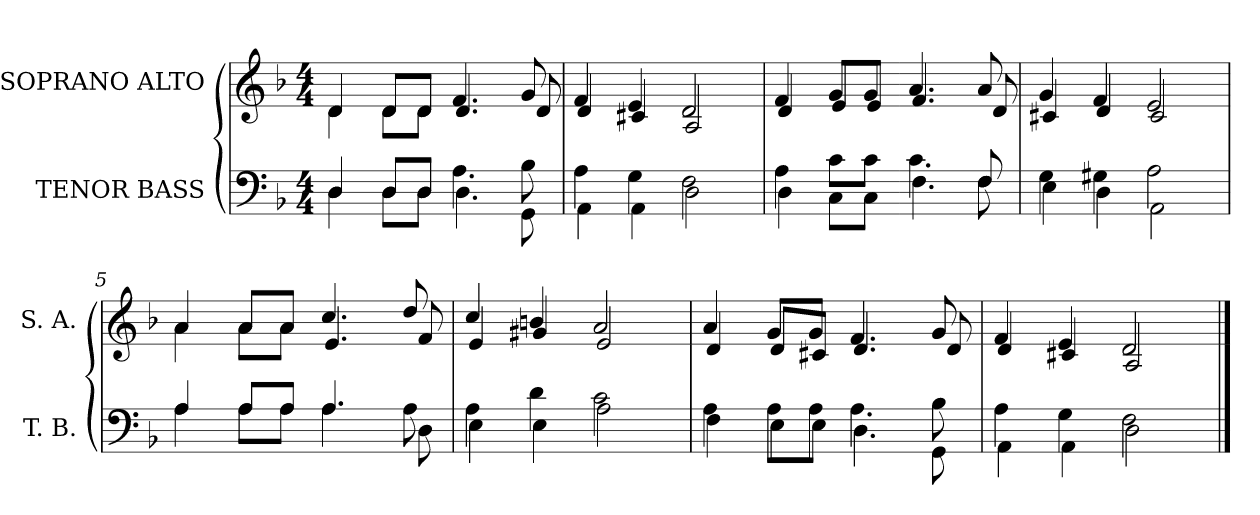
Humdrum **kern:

**kern	**kern
*part2	*part1
*staff2	*staff1
*I"TENOR BASS	*I"SOPRANO ALTO
*I'T. B.	*I'S. A.
!!LO:PB:g=z
*clefF4	*clefG2
*k[b-]	*k[b-]
*F:	*F:
*M4/4	*M4/4
=	=
*^	*^
4Di/	4Di\	4di/	4di\
8Di/L	8Di\L	8di/L	8di\L
8Di/J	8Di\J	8di/J	8di\J
4.Ai\	4.Di\	4.fi/	4.di/
8B-i\	8GGi\	8gi/	8di/
=1	=1	=1	=1
4Ai\	4AAi\	4fi/	4di/
4Gi\	4AAi\	4ei/	4c#Xi/
2Fi\	2Di\	2di/	2Ai/
=2	=2	=2	=2
4Ai\	4Di\	4fi/	4di/
8ci\L	8Ci\L	8gi/L	8ei/L
8ci\J	8Ci\J	8gi/J	8ei/J
!!LO:LB:g=z	!!
=3-	=3-	=3-	=3-
4.ci\	4.Fi\	4.ai/	4.fi/
8Fi/	8Fi\	8ai/	8di/
=4	=4	=4	=4
4Gi\	4Ei\	4gi/	4c#Xi/
4G#Xi\	4Di\	4fi/	4di/
2Ai\	2AAi\	2ei/	2c#i/
=5	=5	=5	=5
4Ai/	4Ai\	4ai/	4ai\
8Ai/L	8Ai\L	8ai/L	8ai\L
8Ai/J	8Ai\J	8ai/J	8ai\J
4.Ai/	4.Ai\	4.cci/	4.ei/
8Ai\	8Di\	8ddi/	8fi/
!!LO:LB:g=z	!!
=6	=6	=6	=6
4Ai\	4Ei\	4cci/	4ei/
4di\	4Ei\	4bni/	4g#Xi/
2ci\	2Ai\	2ai/	2ei/
=7	=7	=7	=7
4Ai\	4Fi\	4ai/	4di/
8Ai\L	8Ei\L	8gi/L	8di/L
8Ai\J	8Ei\J	8gi/J	8c#Xi/J
4.Ai\	4.Di\	4.fi/	4.di/
8B-i\	8GGi\	8gi/	8di/
=8	=8	=8	=8
4Ai\	4AAi\	4fi/	4di/
4Gi\	4AAi\	4ei/	4c#Xi/
2Fi\	2Di\	2di/	2Ai/
*v	*v	*	*
*	*v	*v
==	==
*-	*-
